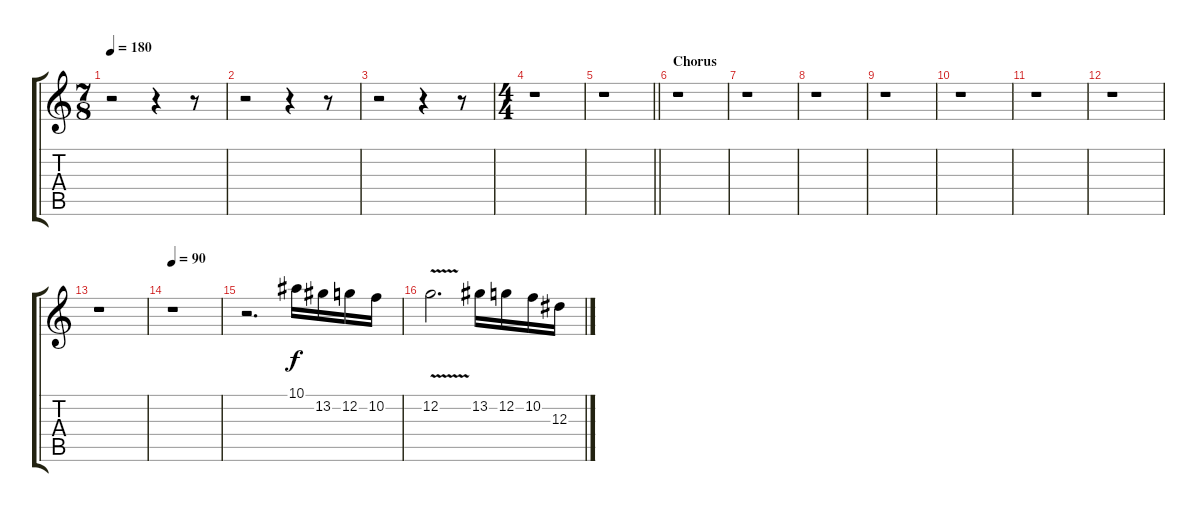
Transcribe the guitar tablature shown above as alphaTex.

\track "" {instrument overdrivenguitar}
\staff {score tabs}
\tuning (C4 G3 Eb3 Bb2 F2 C2) {hide}
\ts (7 8)
\tempo 180
\clef g2
\ks c
r.2{dy f} r.4 r.8 |
r.2 r.4 r.8 |
r.2 r.4 r.8 |
\ts (4 4)
r.1 |
\barLineRight lightlight
r.1 |
\section ("" "Chorus")
r.1 |
r.1 |
r.1 |
r.1 |
r.1 |
r.1 |
r.1 |
r.1 |
\tempo 90
r.1 |
r.2{d} 10.1.16 13.2.16 12.2.16 10.2.16 |
12.2{v}.2{d} 13.2.16 12.2.16 10.2.16 12.3.16
